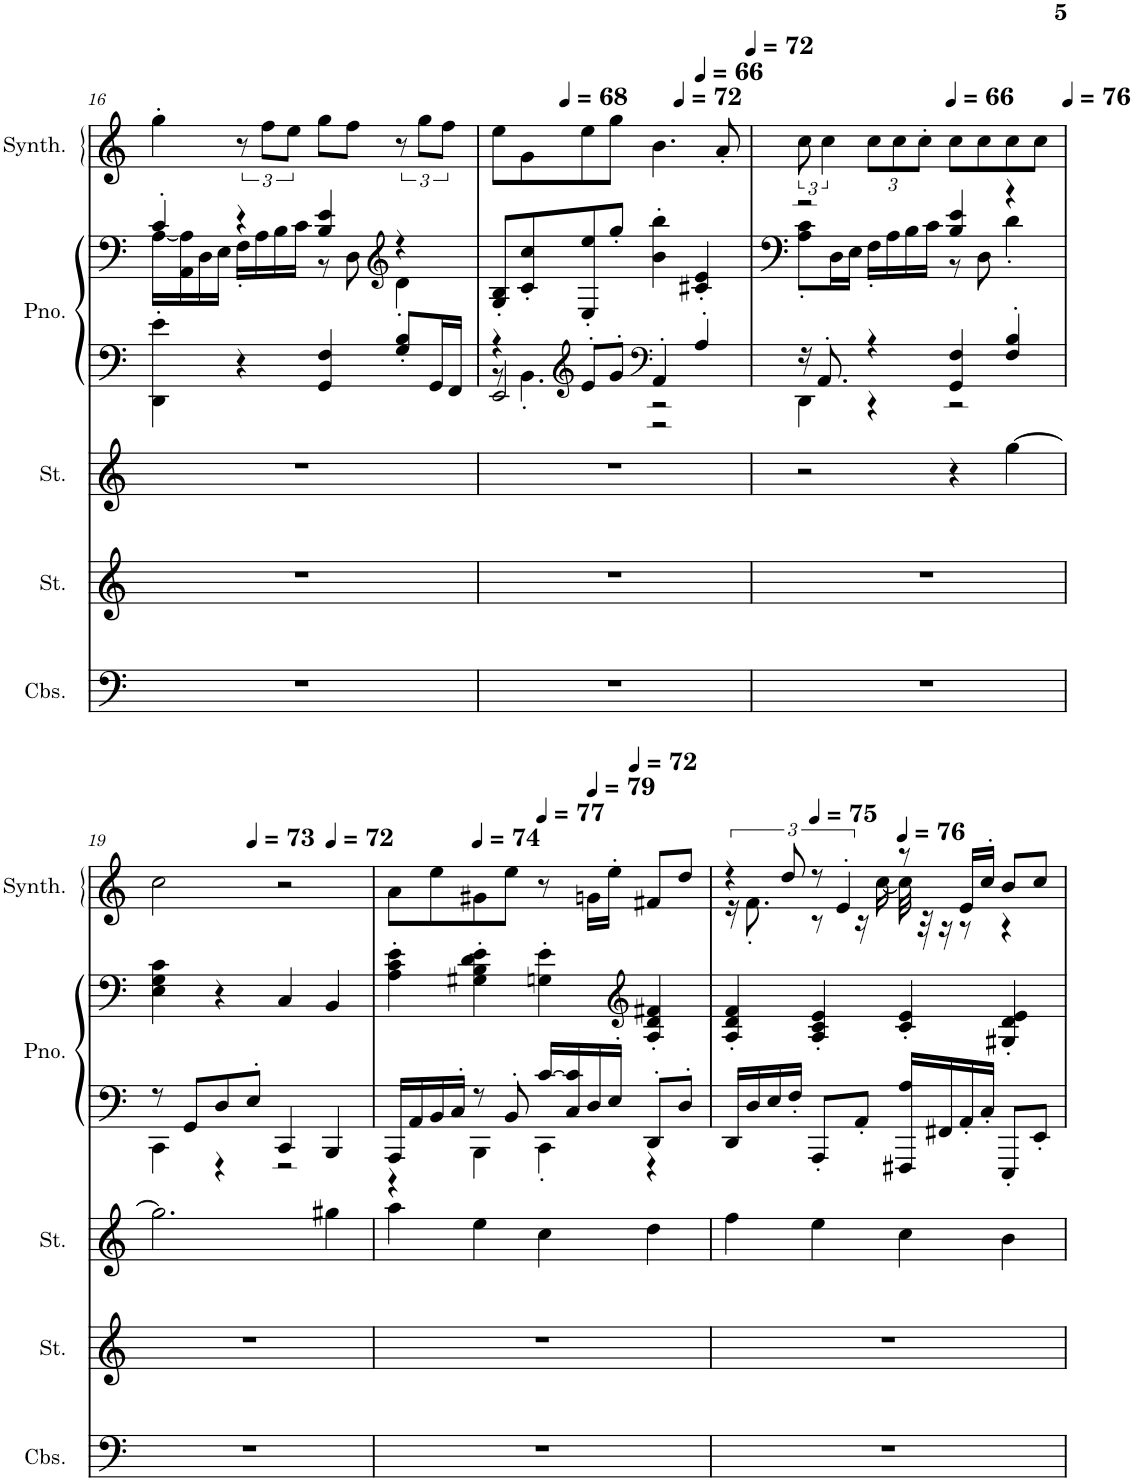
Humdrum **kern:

**kern	**kern	**kern	**kern	**kern	**kern
*part5	*part4	*part3	*part2	*part2	*part1
*staff6	*staff5	*staff4	*staff3	*staff2	*staff1
*I"Contrabasses, Strings R3	*I"Strings, Strings L2	*I"Strings, Strings L1	*I"Piano, Piano	*	*I"Sine Synthesizer
*I'Cbs.	*I'St.	*I'St.	*I'Pno.	*	*I'Synth.
!!LO:PB:g=z
*clefF4	*clefG2	*clefG2	*clefG2	*clefF4	*clefG2
*Trd7c12	*	*	*	*	*
*k[]	*k[]	*k[]	*k[]	*k[]	*k[]
*M4/4	*M4/4	*M4/4	*M4/4	*M4/4	*M4/4
=16	=16	=16	=16	=16	=16
*	*	*	*	*^	*
1r	1r	1r	4DD\' 4e\'	4c'/	[16A\LL	4gg'\
.	.	.	.	.	16AA\ 16A\]	.
.	.	.	.	.	16D\	.
.	.	.	.	.	16E\JJ	.
.	.	.	4r	4r	16F'\LL	12r
.	.	.	.	.	16A\	.
.	.	.	.	.	.	12ff\L
.	.	.	.	.	16B\	.
.	.	.	.	.	.	12ee\J
.	.	.	.	.	16c\JJ	.
.	.	.	4GG/ 4F/	4B/ 4e/	8r	8gg\L
.	.	.	.	.	8D\	8ff\J
*	*	*	*	*clefG2	*	*
.	.	.	8G/' 8B/'L	4r	4d'\	12r
.	.	.	.	.	.	12gg\L
.	.	.	16GG/L	.	.	.
.	.	.	.	.	.	12ff\J
.	.	.	16FF/JJ	.	.	.
*	*	*	*	*v	*v	*
=17	=17	=17	=17	=17	=17
*	*	*	*^	*	*^
*	*	*	*	*^	*	*	*^
*	*	*	*	*	*	*	*	*	*^
1r	1r	1r	4r	8r	2EE/	8G/' 8B/'L	8ee\L	5ryy	5%2ryy	5%2ryy
.	.	.	.	4.BB'\	.	8c/' 8cc/'	8g\	.	.	.
.	.	.	.	.	.	.	.	40ryy	.	.
.	.	.	.	.	.	.	.	80...ryy	.	.
*	*	*	*	*	*	*	*MM68	*	*	*
.	.	.	.	.	.	.	.	5%2ryy	.	.
*	*	*	*clefG2	*	*	*	*	*	*	*
.	.	.	8e'/L	.	.	8E/' 8ee/'	8ee\	.	.	.
.	.	.	8g'/J	.	.	8gg'/J	8gg\J	.	.	.
.	.	.	.	.	.	.	.	.	5ryy	5ryy
*	*	*	*clefF4	*	*	*	*	*	*	*
.	.	.	4AA'/	2r	2r	4b\' 4bb\'	4.b\	.	.	.
.	.	.	.	.	.	.	.	.	80...ryy	10ryy
*	*	*	*	*	*	*	*MM72	*	*	*
.	.	.	.	.	.	.	.	.	5ryy	.
.	.	.	.	.	.	.	.	5ryy	.	.
.	.	.	.	.	.	.	.	.	.	40ryy
.	.	.	.	.	.	.	.	.	.	80...ryy
*	*	*	*	*	*	*	*MM66	*	*	*
.	.	.	.	.	.	.	.	.	.	5ryy
.	.	.	4A'/	.	.	4c#X/' 4e/'	.	.	.	.
.	.	.	.	.	.	.	.	.	10ryy	.
.	.	.	.	.	.	.	.	10ryy	.	.
.	.	.	.	.	.	.	8a'/	.	.	.
.	.	.	.	.	.	.	.	.	20ryy	.
.	.	.	.	.	.	.	.	20ryy	.	20ryy
.	.	.	.	.	.	.	.	.	40ryy	.
*	*	*	*	*	*	*	*MM72	*	*	*
.	.	.	.	.	.	.	.	640ryy	640ryy	640ryy
*	*	*	*	*v	*v	*	*	*v	*v	*v
=18	=18	=18	=18	=18	=18	=18	=18
*	*	*	*	*	*^	*	*
1r	1r	2r	16r	4DD\	2r	8A\' 8c\'L	12cc\	5%2ryy
.	.	.	8.AA'/	.	.	.	.	.
.	.	.	.	.	.	.	6cc\	.
.	.	.	.	.	.	16D\L	.	.
.	.	.	.	.	.	16E\JJ	.	.
*	*	*	*	*	*	*	*Xbrackettup	*
.	.	.	4r	4r	.	16F'\LL	12cc\L	.
.	.	.	.	.	.	16A\	.	.
.	.	.	.	.	.	.	12cc\	.
.	.	.	.	.	.	16B\	.	.
.	.	.	.	.	.	.	.	20ryy
.	.	.	.	.	.	.	12cc'\J	.
.	.	.	.	.	.	16c\JJ	.	.
.	.	.	.	.	.	.	.	40ryy
.	.	.	.	.	.	.	.	80...ryy
*	*	*	*	*	*	*	*MM66	*
.	.	.	.	.	.	.	.	5%2ryy
.	.	4r	4GG/ 4F/	2r	4B/ 4e/	8r	8cc\L	.
.	.	.	.	.	.	8D\	8cc\	.
.	.	[4gg\	4F/' 4B/'	.	4r	4d'\	8cc\	.
.	.	.	.	.	.	.	8cc\J	.
.	.	.	.	.	.	.	.	10ryy
*	*	*	*	*	*	*	*MM76	*
.	.	.	.	.	.	.	.	640ryy
*	*	*	*	*	*v	*v	*	*
!!LO:LB:g=z
=19	=19	=19	=19	=19	=19	=19	=19
*	*	*	*	*	*	*	*^
1r	1r	2.gg\]	8r	4CC\	4E\ 4G\ 4c\	2cc\	5ryy	5%2ryy
.	.	.	8GG/L	.	.	.	.	.
.	.	.	.	.	.	.	10ryy	.
.	.	.	8D/	4r	4r	.	.	.
.	.	.	.	.	.	.	20ryy	.
.	.	.	.	.	.	.	80...ryy	.
*	*	*	*	*	*	*MM73	*	*
.	.	.	.	.	.	.	5%2ryy	.
.	.	.	8E'/J	.	.	.	.	.
.	.	.	.	.	.	.	.	5ryy
.	.	.	4CC/	2r	4C/	2r	.	.
.	.	.	.	.	.	.	.	10ryy
.	.	.	.	.	.	.	.	40ryy
.	.	.	.	.	.	.	.	80...ryy
*	*	*	*	*	*	*MM72	*	*
.	.	.	.	.	.	.	.	5ryy
.	.	4gg#X\	4BBB/	.	4BB/	.	.	.
.	.	.	.	.	.	.	5ryy	.
.	.	.	.	.	.	.	.	20ryy
.	.	.	.	.	.	.	40ryy	.
.	.	.	.	.	.	.	640ryy	640ryy
=20	=20	=20	=20	=20	=20	=20	=20	=20
*	*	*	*	*	*	*	*^	*^
*	*	*	*	*	*	*	*	*	*	*
1r	1r	4aa\	16AAA/LL	4r	4A\' 4c\' 4e\'	8a\L	5ryy	5%2ryy	5%2ryy	5%2ryy
.	.	.	16AA/	.	.	.	.	.	.	.
.	.	.	16BB/	.	.	8ee\	.	.	.	.
.	.	.	16C'/JJ	.	.	.	.	.	.	.
.	.	.	.	.	.	.	40ryy	.	.	.
.	.	.	.	.	.	.	80...ryy	.	.	.
*	*	*	*	*	*	*MM74	*	*	*	*
.	.	.	.	.	.	.	5%2ryy	.	.	.
.	.	4ee\	8r	4BBB\	4G#X\' 4B\' 4d\' 4e\'	8g#X\	.	.	.	.
.	.	.	8BB'/	.	.	8ee\J	.	.	.	.
.	.	.	.	.	.	.	.	20ryy	5ryy	5ryy
.	.	.	.	.	.	.	.	40ryy	.	.
.	.	.	.	.	.	.	.	80...ryy	.	.
*	*	*	*	*	*	*MM77	*	*	*	*
.	.	.	.	.	.	.	.	5%2ryy	.	.
.	.	4cc\	[16c/LL	4CC'\	4Gn\' 4e\'	8r	.	.	.	.
.	.	.	16C/ 16c/]	.	.	.	.	.	.	.
.	.	.	.	.	.	.	.	.	80...ryy	10ryy
*	*	*	*	*	*	*MM79	*	*	*	*
.	.	.	.	.	.	.	.	.	5ryy	.
.	.	.	16D/	.	.	16gn\LL	.	.	.	.
.	.	.	.	.	.	.	5ryy	.	.	.
.	.	.	16E'/JJ	.	.	16ee'\JJ	.	.	.	.
.	.	.	.	.	.	.	.	.	.	40ryy
.	.	.	.	.	.	.	.	.	.	80...ryy
*	*	*	*	*	*	*MM72	*	*	*	*
.	.	.	.	.	.	.	.	.	.	5ryy
*	*	*	*	*	*clefG2	*	*	*	*	*
.	.	4dd\	8DD'/L	4r	4A/' 4d/' 4f#X/'	8f#X/L	.	.	.	.
.	.	.	.	.	.	.	.	.	10ryy	.
.	.	.	.	.	.	.	10ryy	.	.	.
.	.	.	8D'/J	.	.	8dd/J	.	.	.	.
.	.	.	.	.	.	.	.	10ryy	.	.
.	.	.	.	.	.	.	.	.	20ryy	.
.	.	.	.	.	.	.	20ryy	.	.	20ryy
.	.	.	.	.	.	.	.	.	40ryy	.
.	.	.	.	.	.	.	640ryy	640ryy	640ryy	640ryy
*	*	*	*v	*v	*	*v	*v	*v	*v	*v
=21	=21	=21	=21	=21	=21
*	*	*	*	*	*brackettup
*	*	*	*	*	*^
*	*	*	*	*	*	*^
*	*	*	*	*	*	*	*^
1r	1r	4ff\	16DD/LL	4A/' 4d/' 4f/'	6r	16r	5ryy	5%2ryy
.	.	.	16D/	.	.	8.f'\	.	.
.	.	.	16E/	.	.	.	.	.
.	.	.	.	.	12dd/	.	.	.
.	.	.	16F'/JJ	.	.	.	.	.
.	.	.	.	.	.	.	40ryy	.
.	.	.	.	.	.	.	80...ryy	.
*	*	*	*	*	*MM75	*	*	*
.	.	.	.	.	.	.	5%2ryy	.
.	.	4ee\	8AAA'/L	4A/' 4c/' 4e/'	12r	8r	.	.
.	.	.	.	.	6e'/	.	.	.
.	.	.	8AA'/J	.	.	16r	.	.
.	.	.	.	.	.	.	.	20ryy
.	.	.	.	.	.	[16cc\	.	.
.	.	.	.	.	.	.	.	40ryy
.	.	.	.	.	.	.	.	80...ryy
*	*	*	*	*	*MM76	*	*	*
.	.	.	.	.	.	.	.	5%2ryy
.	.	4cc\	16FFF#X/ 16A/LL	4c/' 4e/'	8r	32cc\]	.	.
.	.	.	.	.	.	32r	.	.
.	.	.	16FF#X/	.	.	16r	.	.
.	.	.	16AA'/	.	16e/LL	8r	.	.
.	.	.	.	.	.	.	5ryy	.
.	.	.	16C'/JJ	.	16cc'/JJ	.	.	.
.	.	4b\	8EEE'/L	4G#X/' 4d/' 4e/'	8b/L	4r	.	.
.	.	.	.	.	.	.	10ryy	.
.	.	.	8EE'/J	.	8cc/J	.	.	.
.	.	.	.	.	.	.	.	10ryy
.	.	.	.	.	.	.	20ryy	.
.	.	.	.	.	.	.	640ryy	640ryy
*	*	*	*	*	*v	*v	*v	*v
=	=	=	=	=	=
*-	*-	*-	*-	*-	*-
